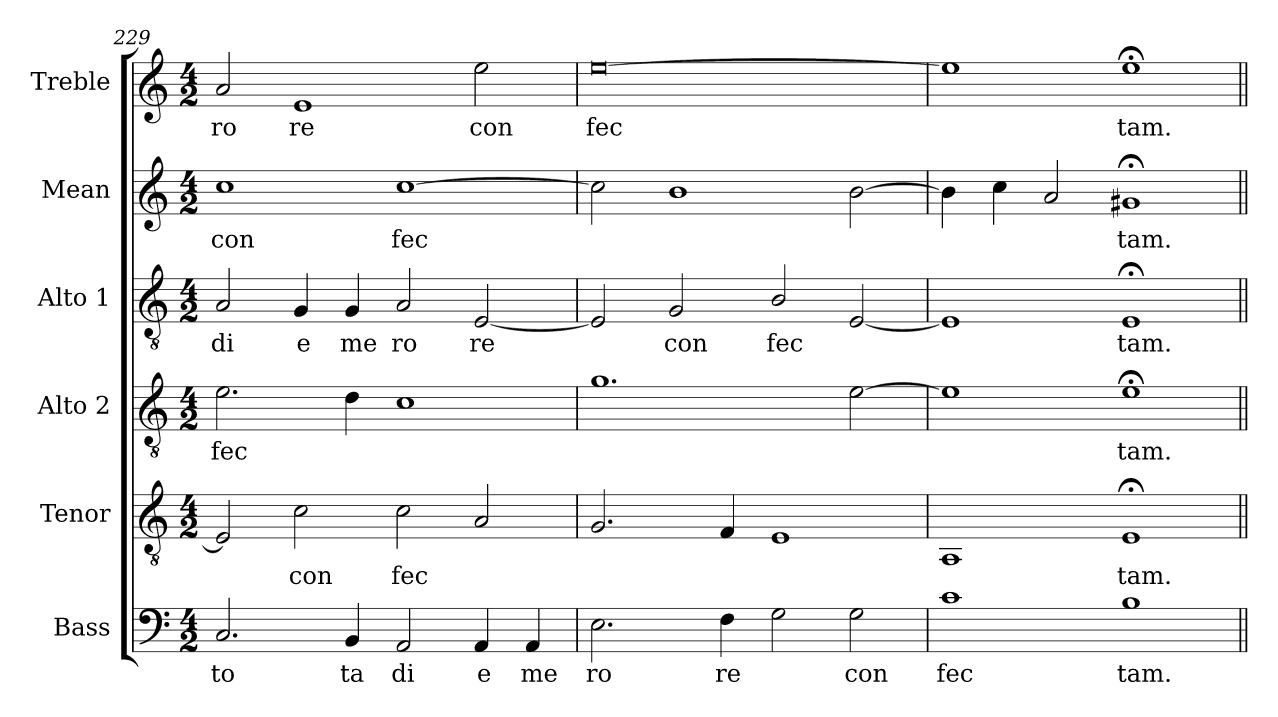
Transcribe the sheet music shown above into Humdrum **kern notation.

**kern	**text	**kern	**text	**kern	**text	**kern	**text	**kern	**text	**kern	**text
*part6	*part6	*part5	*part5	*part4	*part4	*part3	*part3	*part2	*part2	*part1	*part1
*staff6	*staff6	*staff5	*staff5	*staff4	*staff4	*staff3	*staff3	*staff2	*staff2	*staff1	*staff1
*I"Bass	*	*I"Tenor	*	*I"Alto 2	*	*I"Alto 1	*	*I"Mean	*	*I"Treble	*
*I'B.	*	*I'T.	*	*I'A2.	*	*I'A1	*	*I'M.	*	*I'Tr.	*
*clefF4	*	*clefGv2	*	*clefGv2	*	*clefGv2	*	*clefG2	*	*clefG2	*
*	*	*ITrd7c12	*	*ITrd7c12	*	*ITrd7c12	*	*	*	*	*
*k[]	*	*k[]	*	*k[]	*	*k[]	*	*k[]	*	*k[]	*
*C:	*	*C:	*	*C:	*	*C:	*	*C:	*	*C:	*
*M4/2	*	*M4/2	*	*M4/2	*	*M4/2	*	*M4/2	*	*M4/2	*
=229	=229	=229	=229	=229	=229	=229	=229	=229	=229	=229	=229
!	!LO:LY:b:color=#000000	!	!	!	!	!	!	!	!	!	!
!	!	!	!	!	!LO:LY:b:color=#000000	!	!	!	!	!	!
!	!	!	!	!	!	!	!LO:LY:b:color=#000000	!	!	!	!
!	!	!	!	!	!	!	!	!	!LO:LY:b:color=#000000	!	!
!	!	!	!	!	!	!	!	!	!	!	!LO:LY:b:color=#000000
2.Ci/	to	2EEi/]	.	2.Ei\	fec	2AAi/	di	1cci	con	2ai/	ro
!	!	!	!LO:LY:b:color=#000000	!	!	!	!	!	!	!	!
!	!	!	!	!	!	!	!LO:LY:b:color=#000000	!	!	!	!
!	!	!	!	!	!	!	!	!	!	!	!LO:LY:b:color=#000000
.	.	2Ci\	con	.	.	4GGi/	e	.	.	1ei	re
!	!LO:LY:b:color=#000000	!	!	!	!	!	!	!	!	!	!
!	!	!	!	!	!	!	!LO:LY:b:color=#000000	!	!	!	!
4BBi/	ta	.	.	4Di\	.	4GGi/	me	.	.	.	.
!	!LO:LY:b:color=#000000	!	!	!	!	!	!	!	!	!	!
!	!	!	!LO:LY:b:color=#000000	!	!	!	!	!	!	!	!
!	!	!	!	!	!	!	!LO:LY:b:color=#000000	!	!	!	!
!	!	!	!	!	!	!	!	!	!LO:LY:b:color=#000000	!	!
2AAi/	di	2Ci\	fec	1Ci	.	2AAi/	ro	[>1cci	fec	.	.
!	!LO:LY:b:color=#000000	!	!	!	!	!	!	!	!	!	!
!	!	!	!	!	!	!	!LO:LY:b:color=#000000	!	!	!	!
!	!	!	!	!	!	!	!	!	!	!	!LO:LY:b:color=#000000
4AAi/	e	2AAi/	.	.	.	[<2EEi/	re	.	.	2eei\	con
!	!LO:LY:b:color=#000000	!	!	!	!	!	!	!	!	!	!
4AAi/	me	.	.	.	.	.	.	.	.	.	.
=230	=230	=230	=230	=230	=230	=230	=230	=230	=230	=230	=230
!	!LO:LY:b:color=#000000	!	!	!	!	!	!	!	!	!	!
!	!	!	!	!	!	!	!	!	!	!	!LO:LY:b:color=#000000
2.Ei\	ro	2.GGi/	.	1.Gi	.	2EEi/]	.	2cci\]	.	[>0eei	fec
!	!	!	!	!	!	!	!LO:LY:b:color=#000000	!	!	!	!
.	.	.	.	.	.	2GGi/	con	1bi	.	.	.
!	!LO:LY:b:color=#000000	!	!	!	!	!	!	!	!	!	!
4Fi\	re	4FFi/	.	.	.	.	.	.	.	.	.
!	!	!	!	!	!	!	!LO:LY:b:color=#000000	!	!	!	!
2Gi\	.	1EEi	.	.	.	2BBi/	fec	.	.	.	.
!	!LO:LY:b:color=#000000	!	!	!	!	!	!	!	!	!	!
2Gi\	con	.	.	[>2Ei\	.	[<2EEi/	.	[>2bi\	.	.	.
=231	=231	=231	=231	=231	=231	=231	=231	=231	=231	=231	=231
!	!LO:LY:b:color=#000000	!	!	!	!	!	!	!	!	!	!
1ci	fec	1AAAi	.	1Ei]	.	1EEi]	.	4bi\]	.	1eei]	.
.	.	.	.	.	.	.	.	4cci\	.	.	.
.	.	.	.	.	.	.	.	2ai/	.	.	.
!	!LO:LY:b:color=#000000	!	!	!	!	!	!	!	!	!	!
!	!	!	!LO:LY:b:color=#000000	!	!	!	!	!	!	!	!
!	!	!	!	!	!LO:LY:b:color=#000000	!	!	!	!	!	!
!	!	!	!	!	!	!	!LO:LY:b:color=#000000	!	!	!	!
!	!	!	!	!	!	!	!	!	!LO:LY:b:color=#000000	!	!
!	!	!	!	!	!	!	!	!	!	!	!LO:LY:b:color=#000000
1Bi	tam.	1EE;i	tam.	1E;i	tam.	1EE;i	tam.	1g#X;i	tam.	1ee;i	tam.
=||	=||	=||	=||	=||	=||	=||	=||	=||	=||	=||	=||
*-	*-	*-	*-	*-	*-	*-	*-	*-	*-	*-	*-
